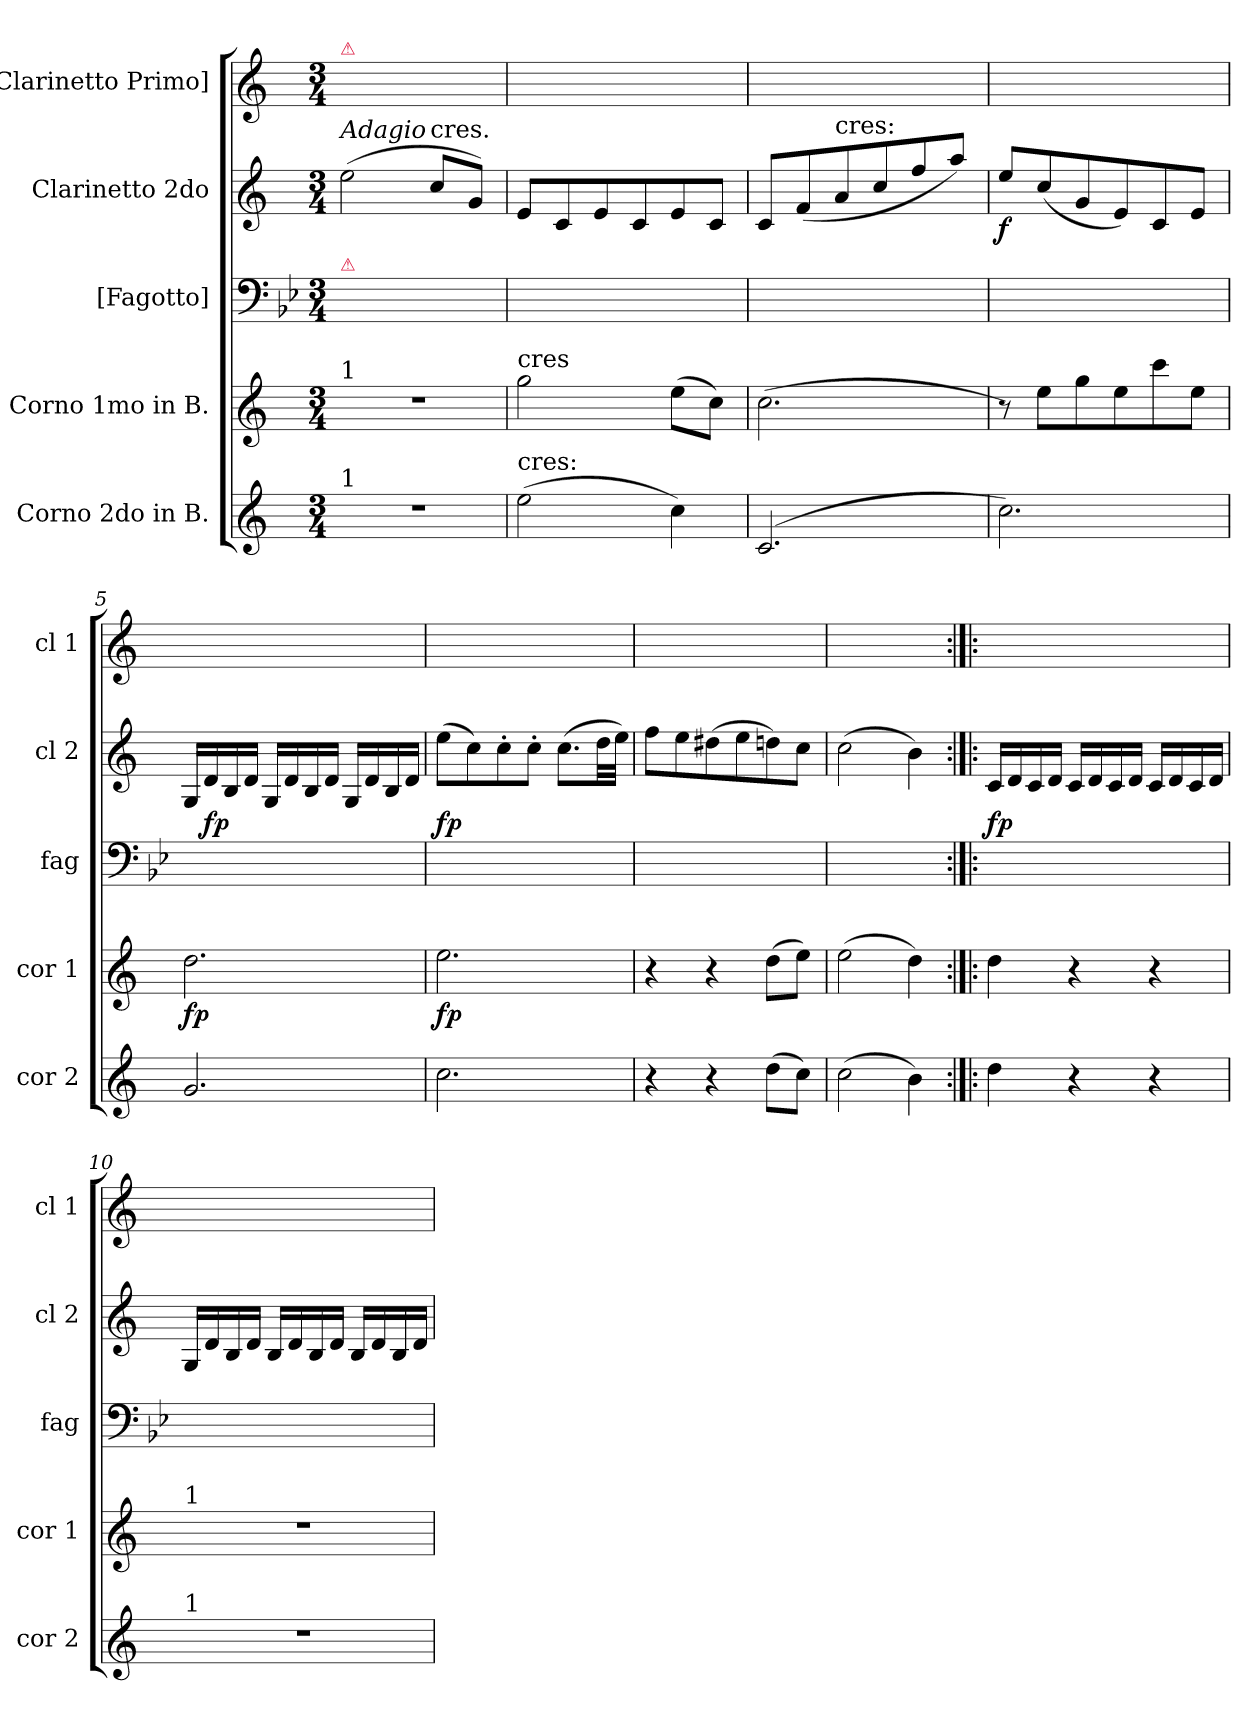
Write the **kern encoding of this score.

**kern	**dynam	**kern	**dynam	**kern	**kern	**dynam	**kern
*part5	*part5	*part4	*part4	*part3	*part2	*part2	*part1
*staff5	*staff5	*staff4	*staff4	*staff3	*staff2	*staff2	*staff1
*I"Corno 2do in B.	*	*I"Corno 1mo in B.	*	*I"[Fagotto]	*I"Clarinetto 2do	*	*I"[Clarinetto Primo]
*I'cor 2	*	*I'cor 1	*	*I'fag	*I'cl 2	*	*I'cl 1
*clefG2	*	*clefG2	*	*clefF4	*clefG2	*	*clefG2
*ITrd1c2	*	*ITrd1c2	*	*	*ITrd1c2	*	*ITrd1c2
*k[b-e-]	*	*k[b-e-]	*	*k[b-e-]	*k[b-e-]	*	*k[b-e-]
*M3/4	*	*M3/4	*	*M3/4	*M3/4	*	*M3/4
=1	=1	=1	=1	=1	=1	=1	=1
!	!	!	!	!	!	!	!LO:TX:a:color=crimson:t=⚠
!	!	!	!	!	!LO:TX:a:i:t=Adagio	!	!
!	!	!	!	!LO:TX:a:color=crimson:t=⚠	!	!	!
!	!	!LO:TX:a:t=1	!	!	!	!	!
!LO:TX:a:t=1	!	!	!	!	!	!	!
!	!	!	!	!	!	!LO:DY:rj	!
2.r	.	2.r	.	2.ryy	(2dd\	p&colon;	2.ryy
!	!	!	!	!	!LO:TX:t=cres.	!	!
.	.	.	.	.	8b-/L	.	.
.	.	.	.	.	8f/J)	.	.
=2	=2	=2	=2	=2	=2	=2	=2
!	!	!LO:TX:t=cres	!	!	!	!	!
!LO:TX:t=cres&colon;	!	!	!	!	!	!	!
(2dd\	.	2ff\	.	2.ryy	8d/L	.	2.ryy
.	.	.	.	.	8B-/	.	.
.	.	.	.	.	8d/	.	.
.	.	.	.	.	8B-/	.	.
4b-\)	.	(8dd\L	.	.	8d/	.	.
.	.	8b-\J)	.	.	8B-/J	.	.
=3	=3	=3	=3	=3	=3	=3	=3
(>2.B-/	.	(2.b-\	.	2.ryy	8B-/L	.	2.ryy
.	.	.	.	.	(8e-/	.	.
!	!	!	!	!	!LO:TX:t=cres&colon;	!	!
.	.	.	.	.	8g/	.	.
.	.	.	.	.	8b-/	.	.
.	.	.	.	.	8ee-/	.	.
.	.	.	.	.	8gg/J)	.	.
=4	=4	=4	=4	=4	=4	=4	=4
2.b-\)	.	8r)	.	2.ryy	8dd/L	f	2.ryy
.	.	8dd\L	.	.	(8b-/	.	.
.	.	8ff\	.	.	8f/	.	.
.	.	8dd\	.	.	8d/)	.	.
.	.	8bb-\	.	.	8B-/	.	.
.	.	8dd\J	.	.	8d/J	.	.
=5	=5	=5	=5	=5	=5	=5	=5
2.f/	fp&colon;	2.cc\	fp	2.ryy	16F/LL	.	2.ryy
.	.	.	.	.	16c/	fp	.
.	.	.	.	.	16A/	.	.
.	.	.	.	.	16c/JJ	.	.
.	.	.	.	.	16F/LL	.	.
.	.	.	.	.	16c/	.	.
.	.	.	.	.	16A/	.	.
.	.	.	.	.	16c/JJ	.	.
.	.	.	.	.	16F/LL	.	.
.	.	.	.	.	16c/	.	.
.	.	.	.	.	16A/	.	.
.	.	.	.	.	16c/JJ	.	.
=6	=6	=6	=6	=6	=6	=6	=6
2.b-\	fp&colon;	2.dd\	fp	2.ryy	(8dd\L	fp	2.ryy
.	.	.	.	.	8b-\)	.	.
.	.	.	.	.	8b-'\	.	.
.	.	.	.	.	8b-'\J	.	.
.	.	.	.	.	(8.b-\L	mf&colon;	.
.	.	.	.	.	32cc\LL	.	.
.	.	.	.	.	32dd\JJJ)	.	.
=7	=7	=7	=7	=7	=7	=7	=7
4r	.	4r	.	2.ryy	8ee-\L	.	2.ryy
.	.	.	.	.	8dd\	.	.
4r	.	4r	.	.	(8cc#X\	.	.
.	.	.	.	.	8dd\	.	.
(8cc\L	.	(8cc\L	.	.	8ccn\)	.	.
8b-\J)	.	8dd\J)	.	.	8b-\J	.	.
=8	=8	=8	=8	=8	=8	=8	=8
(2b-\	.	(2dd\	.	2.ryy	(2b-\	.	2.ryy
4a\)	.	4cc\)	.	.	4a\)	.	.
=9:|!|:	=9:|!|:	=9:|!|:	=9:|!|:	=9:|!|:	=9:|!|:	=9:|!|:	=9:|!|:
4cc\	.	4cc\	.	2.ryy	16B-/LL	fp	2.ryy
.	.	.	.	.	16c/	.	.
.	.	.	.	.	16B-/	.	.
.	.	.	.	.	16c/JJ	.	.
4r	.	4r	.	.	16B-/LL	.	.
.	.	.	.	.	16c/	.	.
.	.	.	.	.	16B-/	.	.
.	.	.	.	.	16c/JJ	.	.
4r	.	4r	.	.	16B-/LL	.	.
.	.	.	.	.	16c/	.	.
.	.	.	.	.	16B-/	.	.
.	.	.	.	.	16c/JJ	.	.
=10	=10	=10	=10	=10	=10	=10	=10
!	!	!LO:TX:a:t=1	!	!	!	!	!
!LO:TX:a:t=1	!	!	!	!	!	!	!
2.r	.	2.r	.	2.ryy	16F/LL	.	2.ryy
.	.	.	.	.	16c/	.	.
.	.	.	.	.	16A/	.	.
.	.	.	.	.	16c/JJ	.	.
.	.	.	.	.	16A/LL	.	.
.	.	.	.	.	16c/	.	.
.	.	.	.	.	16A/	.	.
.	.	.	.	.	16c/JJ	.	.
.	.	.	.	.	16A/LL	.	.
.	.	.	.	.	16c/	.	.
.	.	.	.	.	16A/	.	.
.	.	.	.	.	16c/JJ	.	.
=	=	=	=	=	=	=	=
*-	*-	*-	*-	*-	*-	*-	*-
